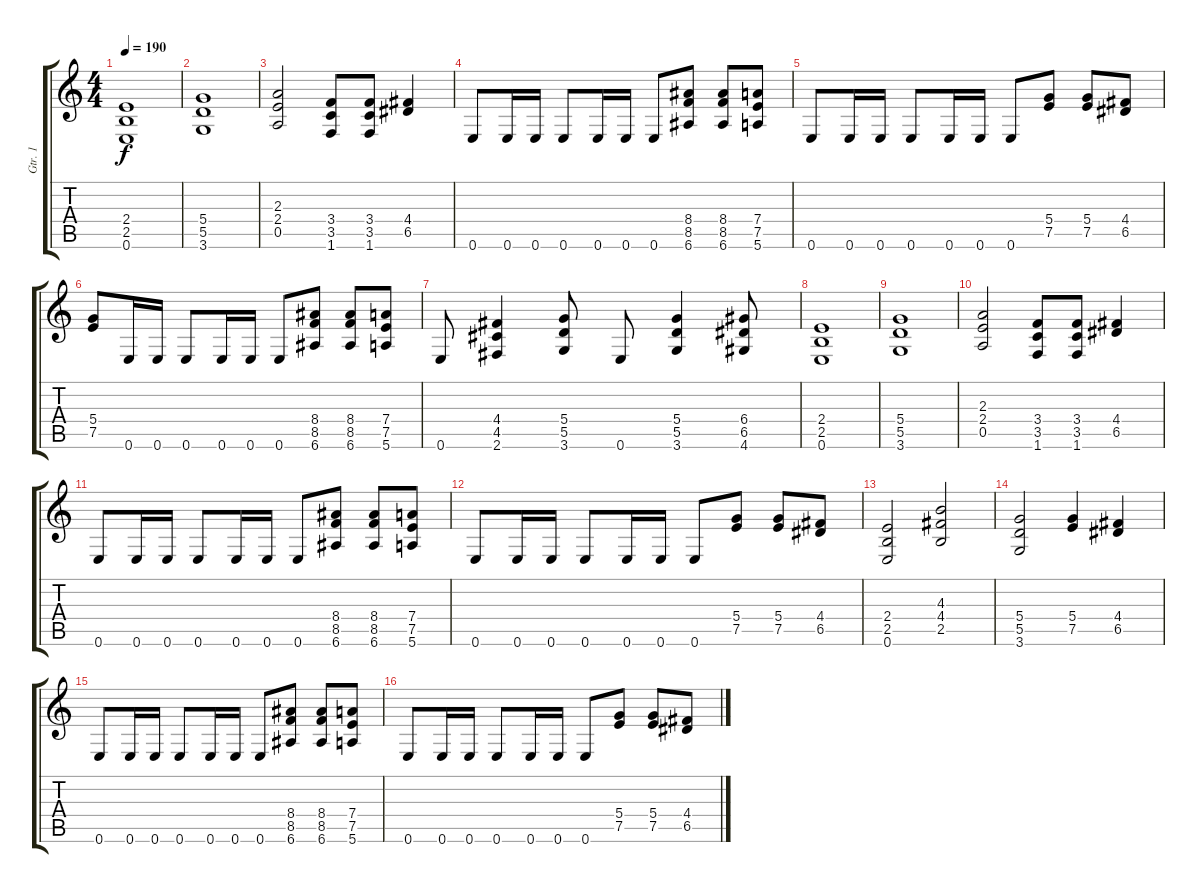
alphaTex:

\track ("Gtr. 1" "Gtr. 1") {instrument distortionguitar}
\staff {score tabs}
\tuning (E4 B3 G3 D3 A2 E2) {hide}
\ts (4 4)
\tempo 190
\clef g2
\ks c
(2.4 2.5 0.6).1{dy f} |
(5.4 5.5 3.6).1 |
(2.3 2.4 0.5).2 (3.4 3.5 1.6).8 (3.4 3.5 1.6).8 (4.4 6.5).4 |
0.6.8 0.6.16 0.6.16 0.6.8 0.6.16 0.6.16 0.6.8 (8.4 8.5 6.6).8 (8.4 8.5 6.6).8 (7.4 7.5 5.6).8 |
0.6.8 0.6.16 0.6.16 0.6.8 0.6.16 0.6.16 0.6.8 (5.4 7.5).8 (5.4 7.5).8 (4.4 6.5).8 |
(5.4 7.5).8 0.6.16 0.6.16 0.6.8 0.6.16 0.6.16 0.6.8 (8.4 8.5 6.6).8 (8.4 8.5 6.6).8 (7.4 7.5 5.6).8 |
0.6.8 (4.4 4.5 2.6).4 (5.4 5.5 3.6).8 0.6.8 (5.4 5.5 3.6).4 (6.4 6.5 4.6).8 |
(2.4 2.5 0.6).1 |
(5.4 5.5 3.6).1 |
(2.3 2.4 0.5).2 (3.4 3.5 1.6).8 (3.4 3.5 1.6).8 (4.4 6.5).4 |
0.6.8 0.6.16 0.6.16 0.6.8 0.6.16 0.6.16 0.6.8 (8.4 8.5 6.6).8 (8.4 8.5 6.6).8 (7.4 7.5 5.6).8 |
0.6.8 0.6.16 0.6.16 0.6.8 0.6.16 0.6.16 0.6.8 (5.4 7.5).8 (5.4 7.5).8 (4.4 6.5).8 |
(2.4 2.5 0.6).2 (4.3 4.4 2.5).2 |
(5.4 5.5 3.6).2 (5.4 7.5).4 (4.4 6.5).4 |
0.6.8 0.6.16 0.6.16 0.6.8 0.6.16 0.6.16 0.6.8 (8.4 8.5 6.6).8 (8.4 8.5 6.6).8 (7.4 7.5 5.6).8 |
0.6.8 0.6.16 0.6.16 0.6.8 0.6.16 0.6.16 0.6.8 (5.4 7.5).8 (5.4 7.5).8 (4.4 6.5).8
